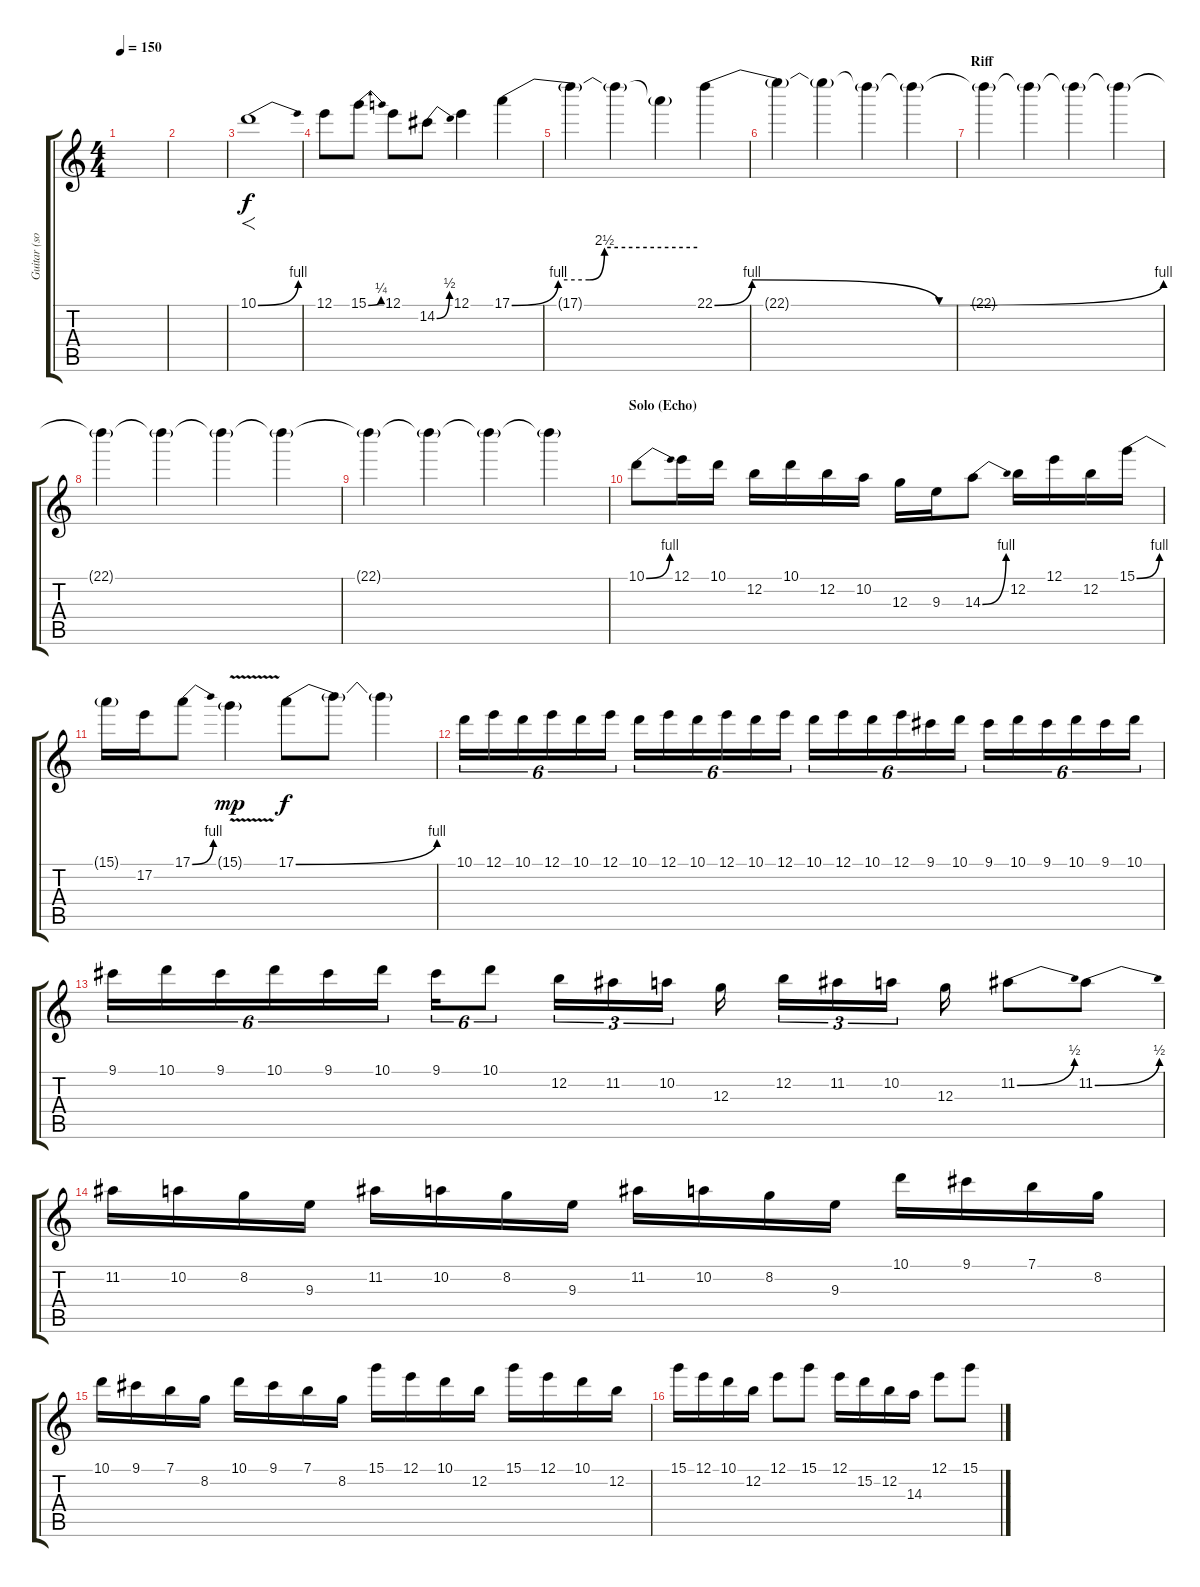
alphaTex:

\track ("Guitar (solo)" "Guitar (so") {instrument overdrivenguitar}
\staff {score tabs}
\tuning (E4 B3 G3 D3 A2 E2) {hide}
\ts (4 4)
\tempo 150
\clef g2
\ks c
|
|
10.1{be (bend 0 0 60 4)}.1{f} |
12.1.8 15.1{be (bend 0 0 60 1)}.8 12.1.8 14.2{be (bend 0 0 60 2)}.8 12.1.4 17.1{be (custom 0 0 15 4 25 4 30 10 60 10)}.4 |
17.1{t}.4 17.1{t}.4 17.1{t}.4 22.1{be (custom 0 0 5 4 30 0 60 4)}.4 |
22.1{t}.4 22.1{t}.4 22.1{t}.4 22.1{t}.4 |
\section ("" "Riff")
22.1{t}.4{volume 13} 22.1{t}.4{volume 11} 22.1{t}.4 22.1{t}.4 |
22.1{t}.4 22.1{t}.4 22.1{t}.4 22.1{t}.4 |
22.1{t}.4{volume 9 instrument overdrivenguitar} 22.1{t}.4{volume 7} 22.1{t}.4{volume 6} 22.1{t}.4{volume 5} |
\section ("" "Solo (Echo)")
10.1{be (bend 0 0 60 4)}.8{volume 16 instrument overdrivenguitar} 12.1.16 10.1.16 12.2.16 10.1.16 12.2.16 10.2.16 12.3.16 9.3.16 14.3{be (bend 0 0 60 4)}.8 12.2.16 12.1.16 12.2.16 15.1{be (bend 0 0 60 4)}.16 |
15.1{t}.16 17.2.16 17.1{be (bend 0 0 60 4)}.8 15.1{v g}.4{dy mp} 17.1{be (bend 0 0 60 4)}.8{dy f} 17.1{t}.8{balance 15} 17.1{t}.4 |
10.1.16{tu (6 4)} 12.1.16{tu (6 4)} 10.1.16{tu (6 4)} 12.1.16{tu (6 4)} 10.1.16{tu (6 4)} 12.1.16{tu (6 4)} 10.1.16{tu (6 4)} 12.1.16{tu (6 4)} 10.1.16{tu (6 4)} 12.1.16{tu (6 4)} 10.1.16{tu (6 4)} 12.1.16{tu (6 4)} 10.1.16{tu (6 4)} 12.1.16{tu (6 4)} 10.1.16{tu (6 4)} 12.1.16{tu (6 4)} 9.1.16{tu (6 4)} 10.1.16{tu (6 4)} 9.1.16{tu (6 4)} 10.1.16{tu (6 4)} 9.1.16{tu (6 4)} 10.1.16{tu (6 4)} 9.1.16{tu (6 4)} 10.1.16{tu (6 4)} |
9.1.16{tu (6 4)} 10.1.16{tu (6 4)} 9.1.16{tu (6 4)} 10.1.16{tu (6 4)} 9.1.16{tu (6 4)} 10.1.16{tu (6 4)} 9.1.16{tu (6 4)} 10.1.8{tu (6 4)} 12.2.16{tu (3 2)} 11.2.16{tu (3 2)} 10.2.16{tu (3 2)} 12.3.16 12.2.16{tu (3 2)} 11.2.16{tu (3 2)} 10.2.16{tu (3 2)} 12.3.16 11.2{be (bend 0 0 60 2)}.8 11.2{be (bend 0 0 60 2)}.8 |
11.2.16 10.2.16 8.2.16 9.3.16 11.2.16 10.2.16 8.2.16 9.3.16 11.2.16 10.2.16 8.2.16 9.3.16 10.1.16 9.1.16 7.1.16 8.2.16 |
10.1.16 9.1.16 7.1.16 8.2.16 10.1.16 9.1.16 7.1.16 8.2.16 15.1.16 12.1.16 10.1.16 12.2.16 15.1.16 12.1.16 10.1.16 12.2.16 |
15.1.16 12.1.16 10.1.16 12.2.16 12.1.8 15.1.8 12.1.16 15.2.16 12.2.16 14.3.16 12.1.8 15.1.8
